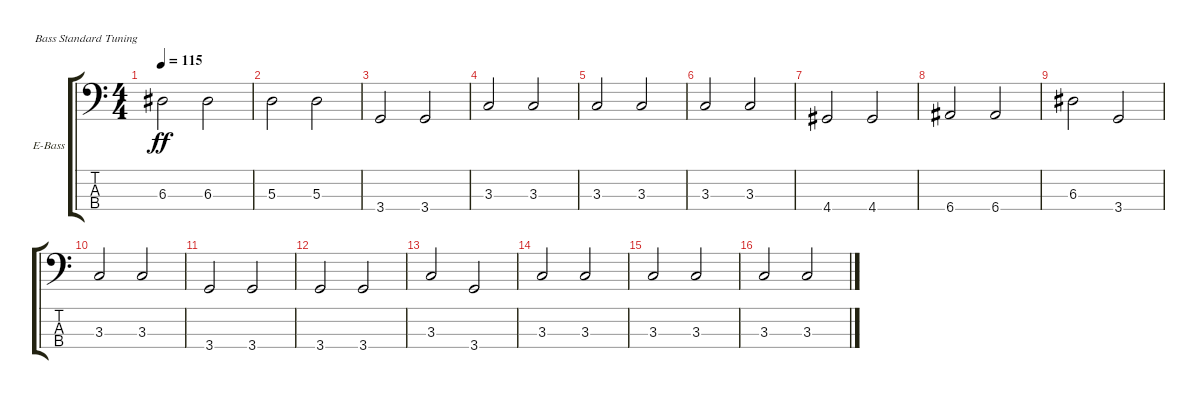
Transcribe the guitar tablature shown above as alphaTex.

\bracketExtendMode groupsimilarinstruments
\firstSystemTrackNameOrientation horizontal
\otherSystemsTrackNameOrientation horizontal
\track ("Áàñèñò" "E-Bass") {instrument electricbassfinger}
\staff {score tabs}
\tuning (G2 D2 A1 E1)
\ts (4 4)
\tempo 115
\clef f4
\ks c
6.3.2{dy ff} 6.3.2 |
5.3.2 5.3.2 |
3.4.2 3.4.2 |
3.3.2 3.3.2 |
3.3.2 3.3.2 |
3.3.2 3.3.2 |
4.4.2 4.4.2 |
6.4.2 6.4.2 |
6.3.2 3.4.2 |
3.3.2 3.3.2 |
3.4.2 3.4.2 |
3.4.2 3.4.2 |
3.3.2 3.4.2 |
3.3.2 3.3.2 |
3.3.2 3.3.2 |
3.3.2 3.3.2
